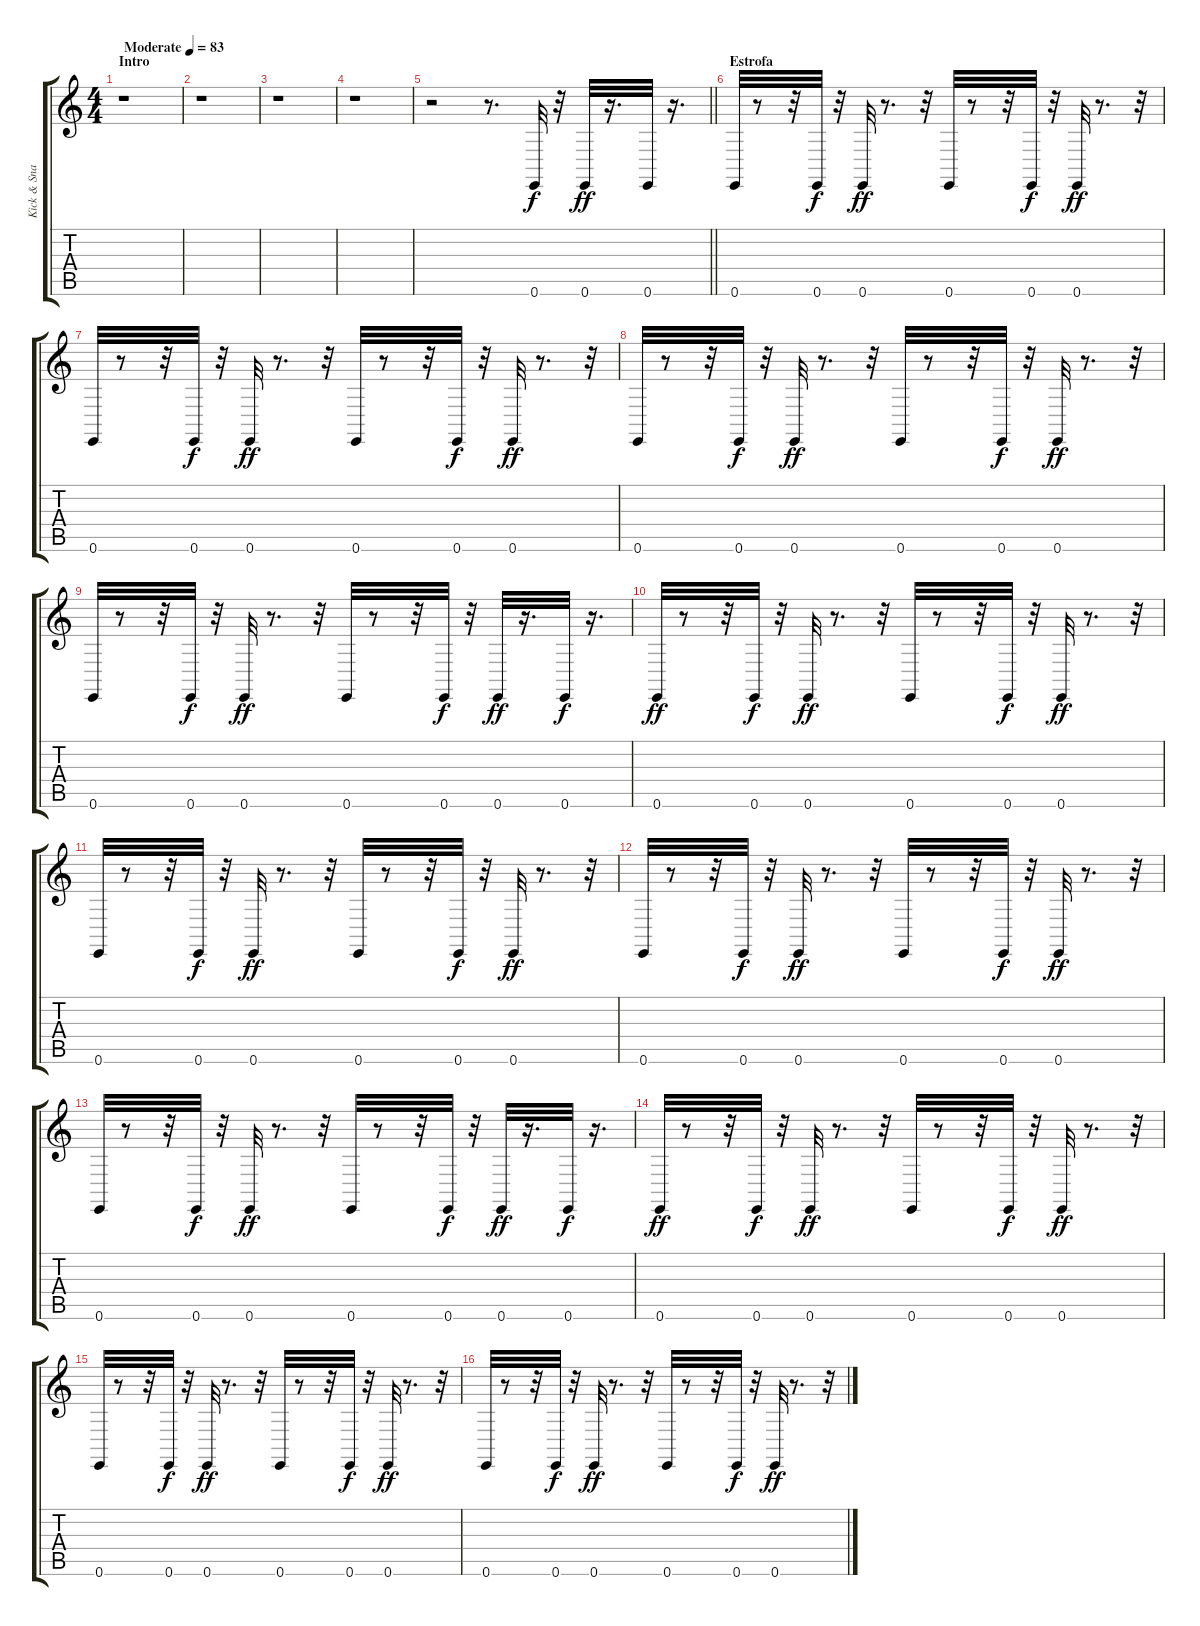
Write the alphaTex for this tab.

\track ("Kick & Snare" "Kick & Sna") {instrument synthstrings1}
\staff {score tabs}
\tuning (E4 B3 G3 D3 A2 E2) {hide}
\ts (4 4)
\section ("" "Intro")
\tempo (83 "Moderate")
\clef g2
\ks c
r.1{dy f instrument synthstrings1} |
r.1 |
r.1 |
r.1 |
\barLineRight lightlight
r.2 r.8{d} 0.6.32 r.32 0.6.32{dy ff} r.16{d} 0.6.32 r.16{d} |
\section ("" "Estrofa")
0.6.32 r.8 r.32 0.6.32{dy f} r.32 0.6.32{dy ff} r.8{d} r.32 0.6.32 r.8 r.32 0.6.32{dy f} r.32 0.6.32{dy ff} r.8{d} r.32 |
0.6.32 r.8 r.32 0.6.32{dy f} r.32 0.6.32{dy ff} r.8{d} r.32 0.6.32 r.8 r.32 0.6.32{dy f} r.32 0.6.32{dy ff} r.8{d} r.32 |
0.6.32 r.8 r.32 0.6.32{dy f} r.32 0.6.32{dy ff} r.8{d} r.32 0.6.32 r.8 r.32 0.6.32{dy f} r.32 0.6.32{dy ff} r.8{d} r.32 |
0.6.32 r.8 r.32 0.6.32{dy f} r.32 0.6.32{dy ff} r.8{d} r.32 0.6.32 r.8 r.32 0.6.32{dy f} r.32 0.6.32{dy ff} r.16{d} 0.6.32{dy f} r.16{d} |
0.6.32{dy ff} r.8 r.32 0.6.32{dy f} r.32 0.6.32{dy ff} r.8{d} r.32 0.6.32 r.8 r.32 0.6.32{dy f} r.32 0.6.32{dy ff} r.8{d} r.32 |
0.6.32 r.8 r.32 0.6.32{dy f} r.32 0.6.32{dy ff} r.8{d} r.32 0.6.32 r.8 r.32 0.6.32{dy f} r.32 0.6.32{dy ff} r.8{d} r.32 |
0.6.32 r.8 r.32 0.6.32{dy f} r.32 0.6.32{dy ff} r.8{d} r.32 0.6.32 r.8 r.32 0.6.32{dy f} r.32 0.6.32{dy ff} r.8{d} r.32 |
0.6.32 r.8 r.32 0.6.32{dy f} r.32 0.6.32{dy ff} r.8{d} r.32 0.6.32 r.8 r.32 0.6.32{dy f} r.32 0.6.32{dy ff} r.16{d} 0.6.32{dy f} r.16{d} |
0.6.32{dy ff} r.8 r.32 0.6.32{dy f} r.32 0.6.32{dy ff} r.8{d} r.32 0.6.32 r.8 r.32 0.6.32{dy f} r.32 0.6.32{dy ff} r.8{d} r.32 |
0.6.32 r.8 r.32 0.6.32{dy f} r.32 0.6.32{dy ff} r.8{d} r.32 0.6.32 r.8 r.32 0.6.32{dy f} r.32 0.6.32{dy ff} r.8{d} r.32 |
0.6.32 r.8 r.32 0.6.32{dy f} r.32 0.6.32{dy ff} r.8{d} r.32 0.6.32 r.8 r.32 0.6.32{dy f} r.32 0.6.32{dy ff} r.8{d} r.32
